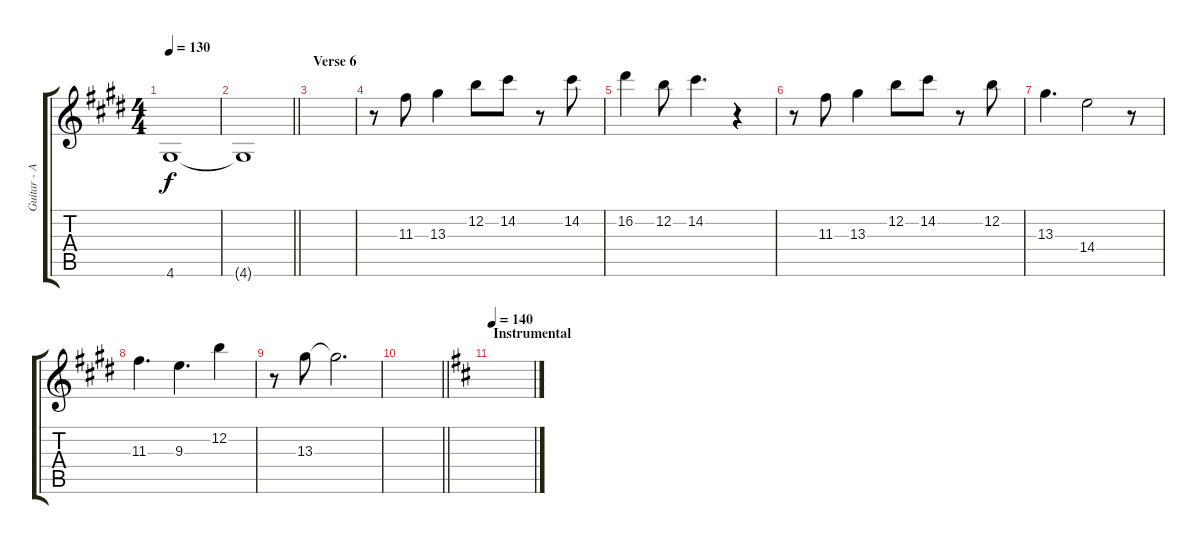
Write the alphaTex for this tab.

\track ("Guitar - Alex Turner" "Guitar - A") {instrument overdrivenguitar}
\staff {score tabs}
\tuning (E4 B3 G3 D3 A2 E2) {hide}
\ts (4 4)
\tempo 130
\clef g2
\ks e
4.6.1{dy f} |
\barLineRight lightlight
4.6{t}.1 |
\section ("" "Verse 6")
|
r.8 11.3.8 13.3.4 12.2.8 14.2.8 r.8 14.2.8 |
16.2.4 12.2.8 14.2.4{d} r.4 |
r.8 11.3.8 13.3.4 12.2.8 14.2.8 r.8 12.2.8 |
13.3.4{d} 14.4.2 r.8 |
11.3.4{d} 9.3.4{d} 12.2.4 |
r.8 13.3.8 13.3{t}.2{d} |
\barLineRight lightlight
|
\section ("" "Instrumental")
\tempo 140
\ks d
